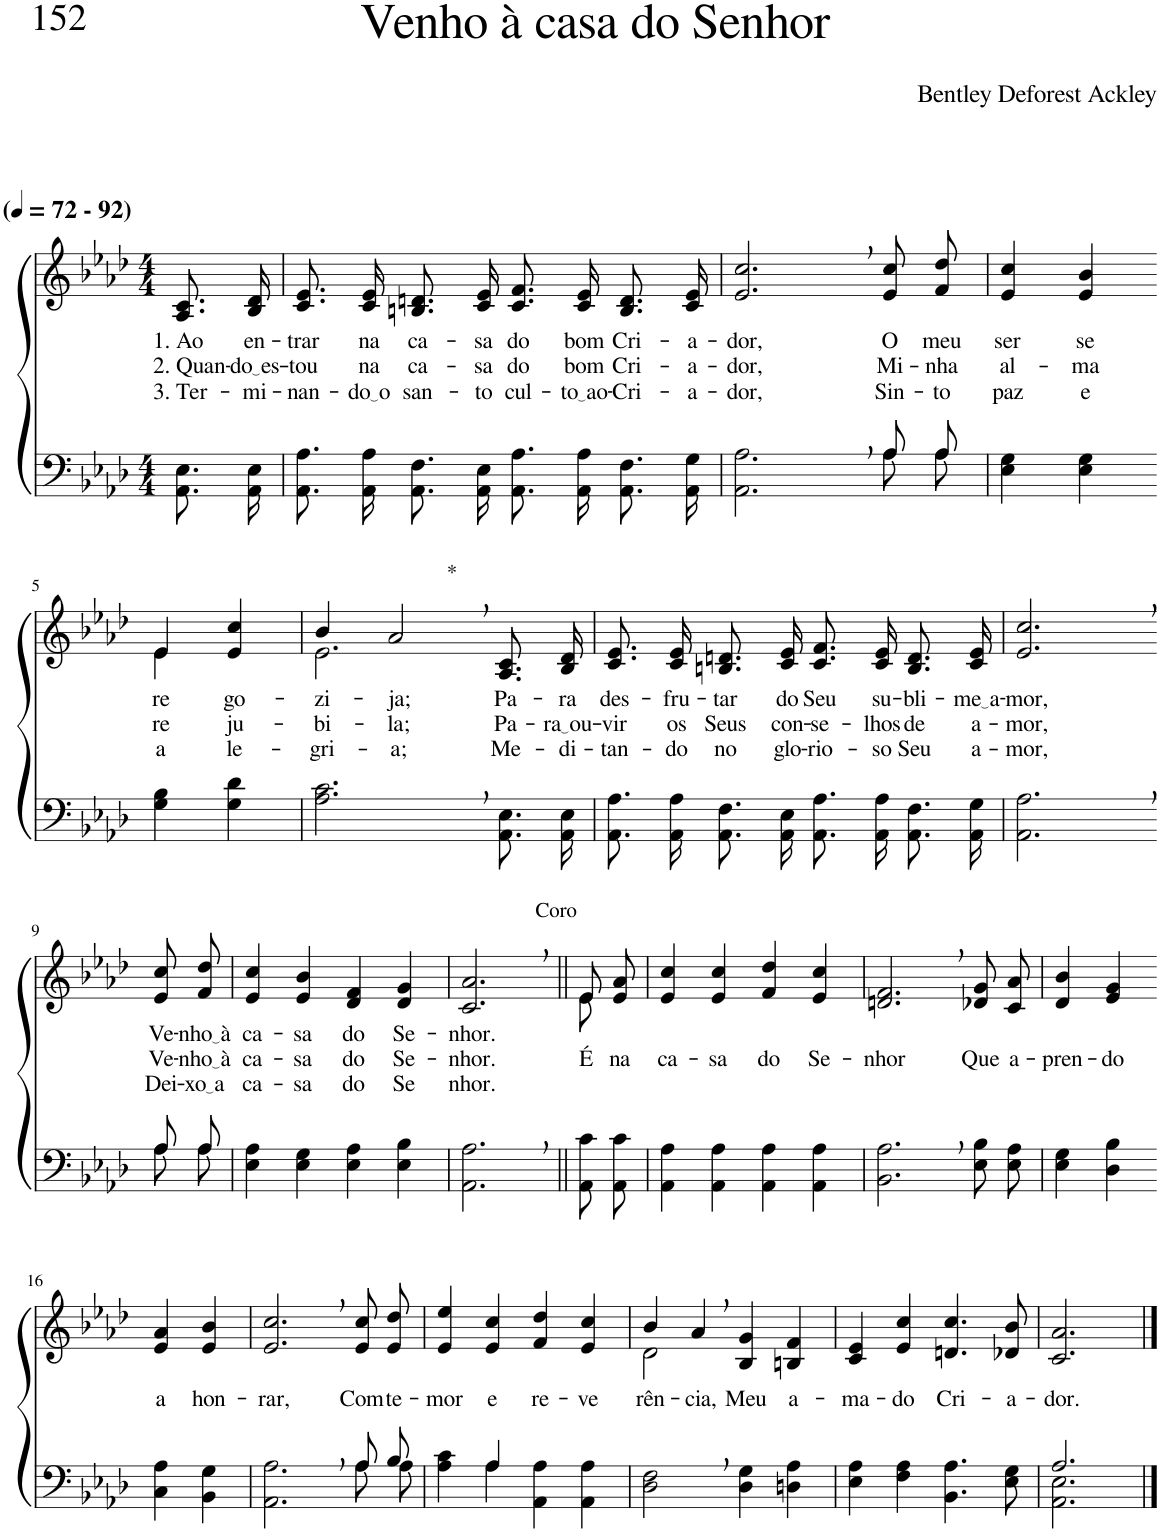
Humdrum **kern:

**kern	**kern	**text	**text	**text
*part2	*part1	*part1	*part1	*part1
*staff2	*staff1	*staff1	*staff1	*staff1
*I"Parte III e IV	*I"Parte I e II	*	*	*
*clefF4	*clefG2	*	*	*
*k[b-e-a-d-]	*k[b-e-a-d-]	*	*	*
*M4/4	*M4/4	*	*	*
*MM72	*MM72	*	*	*
=1	=1	=1	=1	=1
!	!LO:TX:a:B:t=(	!	!	!
!	!LO:TX:a:B:t=- 92)	!	!	!
!	!	!LO:LY:b	!LO:LY:b	!LO:LY:b
8.AA-/ 8.E-/L	8.A-/ 8.c/L	1. Ao	2. Quan-	3. Ter-
!	!	!LO:LY:b	!LO:LY:b	!LO:LY:b
16AA-/ 16E-/Jk	16B-/ 16d-/Jk	en-	do es	-mi-
=2	=2	=2	=2	=2
!	!	!LO:LY:b	!LO:LY:b	!LO:LY:b
8.AA-\ 8.A-\L	8.c/ 8.e-/L	-trar	-tou	-nan-
!	!	!LO:LY:b	!LO:LY:b	!LO:LY:b
16AA-\ 16A-\Jk	16c/ 16e-/Jk	na	na	do o
!	!	!LO:LY:b	!LO:LY:b	!LO:LY:b
8.AA-/ 8.F/L	8.Bn/ 8.dn/L	ca-	ca-	san-
!	!	!LO:LY:b	!LO:LY:b	!LO:LY:b
16AA-/ 16E-/Jk	16c/ 16e-/Jk	-sa	-sa	-to
!	!	!LO:LY:b	!LO:LY:b	!LO:LY:b
8.AA-\ 8.A-\L	8.c/ 8.f/L	do	do	cul-
!	!	!LO:LY:b	!LO:LY:b	!LO:LY:b
16AA-\ 16A-\Jk	16c/ 16e-/Jk	bom	bom	to ao
!	!	!LO:LY:b	!LO:LY:b	!LO:LY:b
8.AA-\ 8.F\L	8.B/ 8.d/L	Cri-	Cri-	-Cri-
!	!	!LO:LY:b	!LO:LY:b	!LO:LY:b
16AA-\ 16G\Jk	16c/ 16e-/Jk	-a-	-a-	-a-
=3	=3	=3	=3	=3
*^	*	*	*	*
!	!	!	!LO:LY:b	!LO:LY:b	!LO:LY:b
2.ryy	2.AA-\ 2.A-\	2.e-/, 2.cc/,	-dor,	-dor,	-dor,
!	!	!	!LO:LY:b	!LO:LY:b	!LO:LY:b
8A-/L	8A-\L	8e-/ 8cc/L	O	Mi-	Sin-
!	!	!	!LO:LY:b	!LO:LY:b	!LO:LY:b
8A-/J	8A-\J	8f/ 8dd-/J	meu	-nha	-to
=4	=4	=4	=4	=4	=4
!	!	!	!LO:LY:b	!LO:LY:b	!LO:LY:b
*v	*v	*	*	*	*
4E-\ 4G\	4e-/ 4cc/	ser	al-	paz
!	!	!LO:LY:b	!LO:LY:b	!LO:LY:b
4E-\ 4G\	4e-/ 4b-/	se	-ma	e
!!LO:LB:g=z
=5-	=5-	=5-	=5-	=5-
*	*^	*	*	*
!	!	!	!LO:LY:b	!LO:LY:b	!LO:LY:b
4G\ 4B-\	4e-/	4e-\	re-	re-	a-
!	!	!	!LO:LY:b	!LO:LY:b	!LO:LY:b
4G\ 4d-\	4e-/ 4cc/	4ryy	-go-	-ju-	-le-
=6	=6	=6	=6	=6	=6
!	!	!	!LO:LY:b	!LO:LY:b	!LO:LY:b
2.A-\, 2.c\,	2.e-,\	4b-/	-zi-	-bi-	-gri-
!	!	!LO:TX:a:t=*	!	!	!
!	!	!	!LO:LY:b	!LO:LY:b	!LO:LY:b
.	.	2a-/	-ja;	-la;	-a;
!	!	!	!LO:LY:b	!LO:LY:b	!LO:LY:b
8.AA-/ 8.E-/L	4ryy	8.A-/ 8.c/L	Pa-	Pa-	Me-
!	!	!	!LO:LY:b	!LO:LY:b	!LO:LY:b
16AA-/ 16E-/Jk	.	16B-/ 16d-/Jk	-ra	ra ou	-di-
=7	=7	=7	=7	=7	=7
!	!	!	!LO:LY:b	!LO:LY:b	!LO:LY:b
*	*v	*v	*	*	*
8.AA-\ 8.A-\L	8.c/ 8.e-/L	des-	-vir	-tan-
!	!	!LO:LY:b	!LO:LY:b	!LO:LY:b
16AA-\ 16A-\Jk	16c/ 16e-/Jk	-fru-	os	-do
!	!	!LO:LY:b	!LO:LY:b	!LO:LY:b
8.AA-/ 8.F/L	8.Bn/ 8.dn/L	-tar	Seus	no
!	!	!LO:LY:b	!LO:LY:b	!LO:LY:b
16AA-/ 16E-/Jk	16c/ 16e-/Jk	do	con-	glo-
!	!	!LO:LY:b	!LO:LY:b	!LO:LY:b
8.AA-\ 8.A-\L	8.c/ 8.f/L	Seu	-se-	-rio-
!	!	!LO:LY:b	!LO:LY:b	!LO:LY:b
16AA-\ 16A-\Jk	16c/ 16e-/Jk	su-	-lhos	-so
!	!	!LO:LY:b	!LO:LY:b	!LO:LY:b
8.AA-\ 8.F\L	8.B/ 8.d/L	-bli-	de	Seu
!	!	!LO:LY:b	!LO:LY:b	!LO:LY:b
16AA-\ 16G\Jk	16c/ 16e-/Jk	me a	a-	a-
=8	=8	=8	=8	=8
!	!	!LO:LY:b	!LO:LY:b	!LO:LY:b
2.AA-\, 2.A-\,	2.e-/, 2.cc/,	-mor,	-mor,	-mor,
!!LO:LB:g=z
=9-	=9-	=9-	=9-	=9-
*^	*	*	*	*
!	!	!	!LO:LY:b	!LO:LY:b	!LO:LY:b
8A-/L	8A-\L	8e-/ 8cc/L	Ve-	Ve-	Dei-
!	!	!	!LO:LY:b	!LO:LY:b	!LO:LY:b
8A-/J	8A-\J	8f/ 8dd-/J	nho à	nho à	xo a
=10	=10	=10	=10	=10	=10
!	!	!	!LO:LY:b	!LO:LY:b	!LO:LY:b
*v	*v	*	*	*	*
4E-\ 4A-\	4e-/ 4cc/	ca-	ca-	ca-
!	!	!LO:LY:b	!LO:LY:b	!LO:LY:b
4E-\ 4G\	4e-/ 4b-/	-sa	-sa	-sa
!	!	!LO:LY:b	!LO:LY:b	!LO:LY:b
4E-\ 4A-\	4d-/ 4f/	do	do	do
!	!	!LO:LY:b	!LO:LY:b	!LO:LY:b
4E-\ 4B-\	4d-/ 4g/	Se-	Se-	Se
=11	=11	=11	=11	=11
!	!LO:TX:a:t=Coro	!	!	!
!	!	!LO:LY:b	!LO:LY:b	!LO:LY:b
2.AA-\, 2.A-\,	2.c/, 2.a-/,	-nhor.	-nhor.	nhor.
=12||	=12||	=12||	=12||	=12||
*	*^	*	*	*
!	!	!	!	!LO:LY:b	!
8AA-\ 8c\L	8e-/L	8e-\	.	É	.
!	!	!	!	!LO:LY:b	!
8AA-\ 8c\J	8e-/ 8a-/J	8ryy	.	na	.
=13	=13	=13	=13	=13	=13
!	!	!	!	!LO:LY:b	!
*	*v	*v	*	*	*
4AA-\ 4A-\	4e-/ 4cc/	.	ca-	.
!	!	!	!LO:LY:b	!
4AA-\ 4A-\	4e-/ 4cc/	.	-sa	.
!	!	!	!LO:LY:b	!
4AA-\ 4A-\	4f/ 4dd-/	.	do	.
!	!	!	!LO:LY:b	!
4AA-\ 4A-\	4e-/ 4cc/	.	Se-	.
=14	=14	=14	=14	=14
!	!	!	!LO:LY:b	!
2.BB-\, 2.A-\,	2.dn/, 2.f/,	.	-nhor	.
!	!	!	!LO:LY:b	!
8E-\ 8B-\L	8d-X/ 8g/L	.	Que	.
!	!	!	!LO:LY:b	!
8E-\ 8A-\J	8c/ 8a-/J	.	a-	.
=15	=15	=15	=15	=15
!	!	!	!LO:LY:b	!
4E-\ 4G\	4d-/ 4b-/	.	-pren-	.
!	!	!	!LO:LY:b	!
4D-\ 4B-\	4e-/ 4g/	.	-do	.
!!LO:LB:g=z
=16-	=16-	=16-	=16-	=16-
!	!	!LO:LY:b	!	!
4C\ 4A-\	4e-/ 4a-/	a	.	.
!	!	!LO:LY:b	!	!
4BB-\ 4G\	4e-/ 4b-/	hon-	.	.
=17	=17	=17	=17	=17
*^	*	*	*	*
!	!	!	!LO:LY:b	!	!
2.ryy	2.AA-\ 2.A-\	2.e-/, 2.cc/,	-rar,	.	.
!	!	!	!LO:LY:b	!	!
8A-/L	8A-\L	8e-/ 8cc/L	Com	.	.
!	!	!	!LO:LY:b	!	!
8B-/J	8A-\J	8e-/ 8dd-/J	te-	.	.
=18	=18	=18	=18	=18	=18
!	!	!	!LO:LY:b	!	!
4ryy	4A-\ 4c\	4e-/ 4ee-/	-mor	.	.
!	!	!	!LO:LY:b	!	!
4A-/	4A-\	4e-/ 4cc/	e	.	.
!	!	!	!LO:LY:b	!	!
2ryy	4AA-\ 4A-\	4f/ 4dd-/	re-	.	.
!	!	!	!LO:LY:b	!	!
.	4AA-\ 4A-\	4e-/ 4cc/	-ve-	.	.
=19	=19	=19	=19	=19	=19
*	*	*^	*	*	*
!	!	!	!	!LO:LY:b	!	!
*v	*v	*	*	*	*	*
2D-\, 2F\,	4b-/	2d-\	-rên-	.	.
!	!	!	!LO:LY:b	!	!
.	4a-,/	.	-cia,	.	.
!	!	!	!LO:LY:b	!	!
4D-\ 4G\	4B-/ 4g/	2ryy	Meu	.	.
!	!	!	!LO:LY:b	!	!
4Dn\ 4A-\	4Bn/ 4f/	.	a-	.	.
*	*v	*v	*	*	*
=20	=20	=20	=20	=20
!	!	!LO:LY:b	!	!
4E-\ 4A-\	4c/ 4e-/	-ma-	.	.
!	!	!LO:LY:b	!	!
4F\ 4A-\	4e-/ 4cc/	-do	.	.
!	!	!LO:LY:b	!	!
4.BB-\ 4.A-\	4.dn/ 4.cc/	Cri-	.	.
!	!	!LO:LY:b	!	!
8E-\ 8G\	8d-X/ 8b-/	-a-	.	.
=21	=21	=21	=21	=21
*^	*	*	*	*
!	!	!	!LO:LY:b	!	!
2.A-/	2.AA-\ 2.E-\	2.c/ 2.a-/	-dor.	.	.
*v	*v	*	*	*	*
==	==	==	==	==
*-	*-	*-	*-	*-
